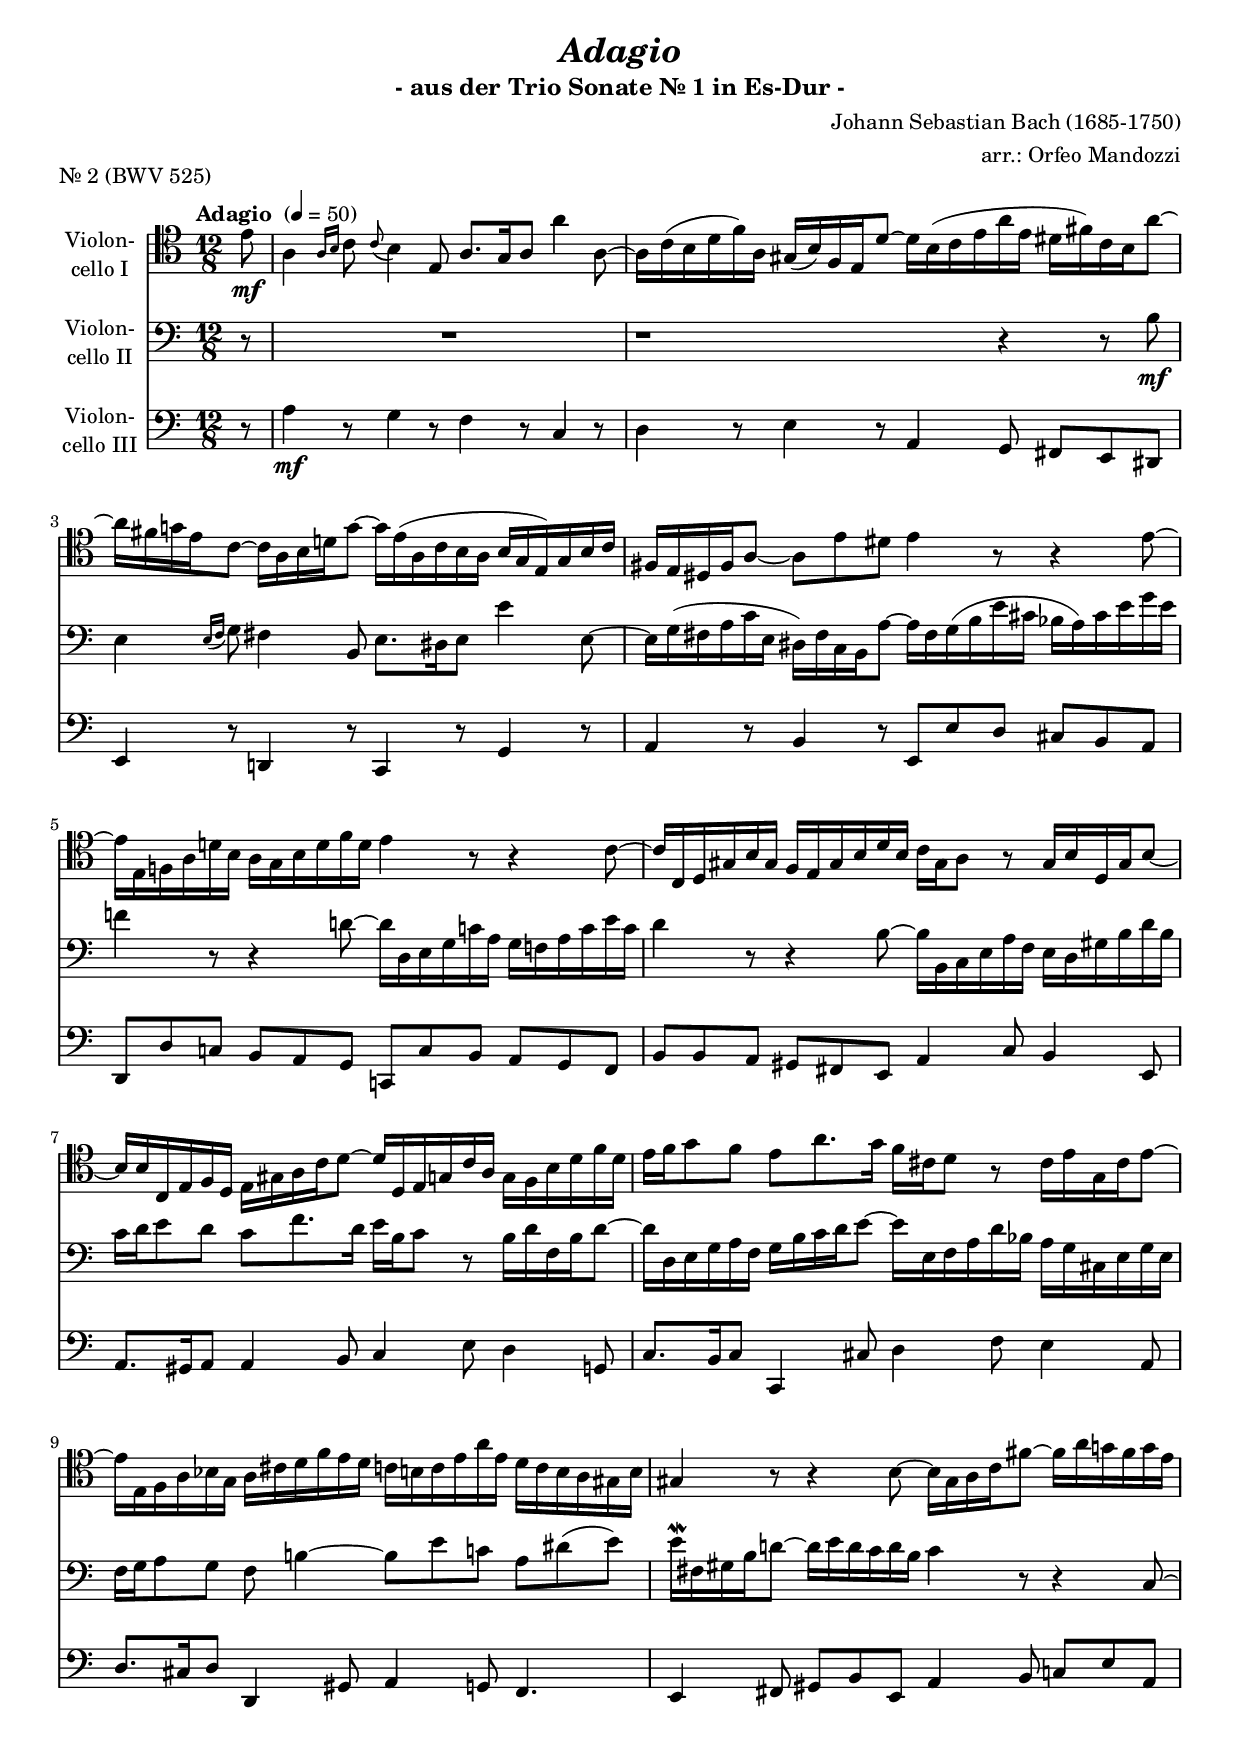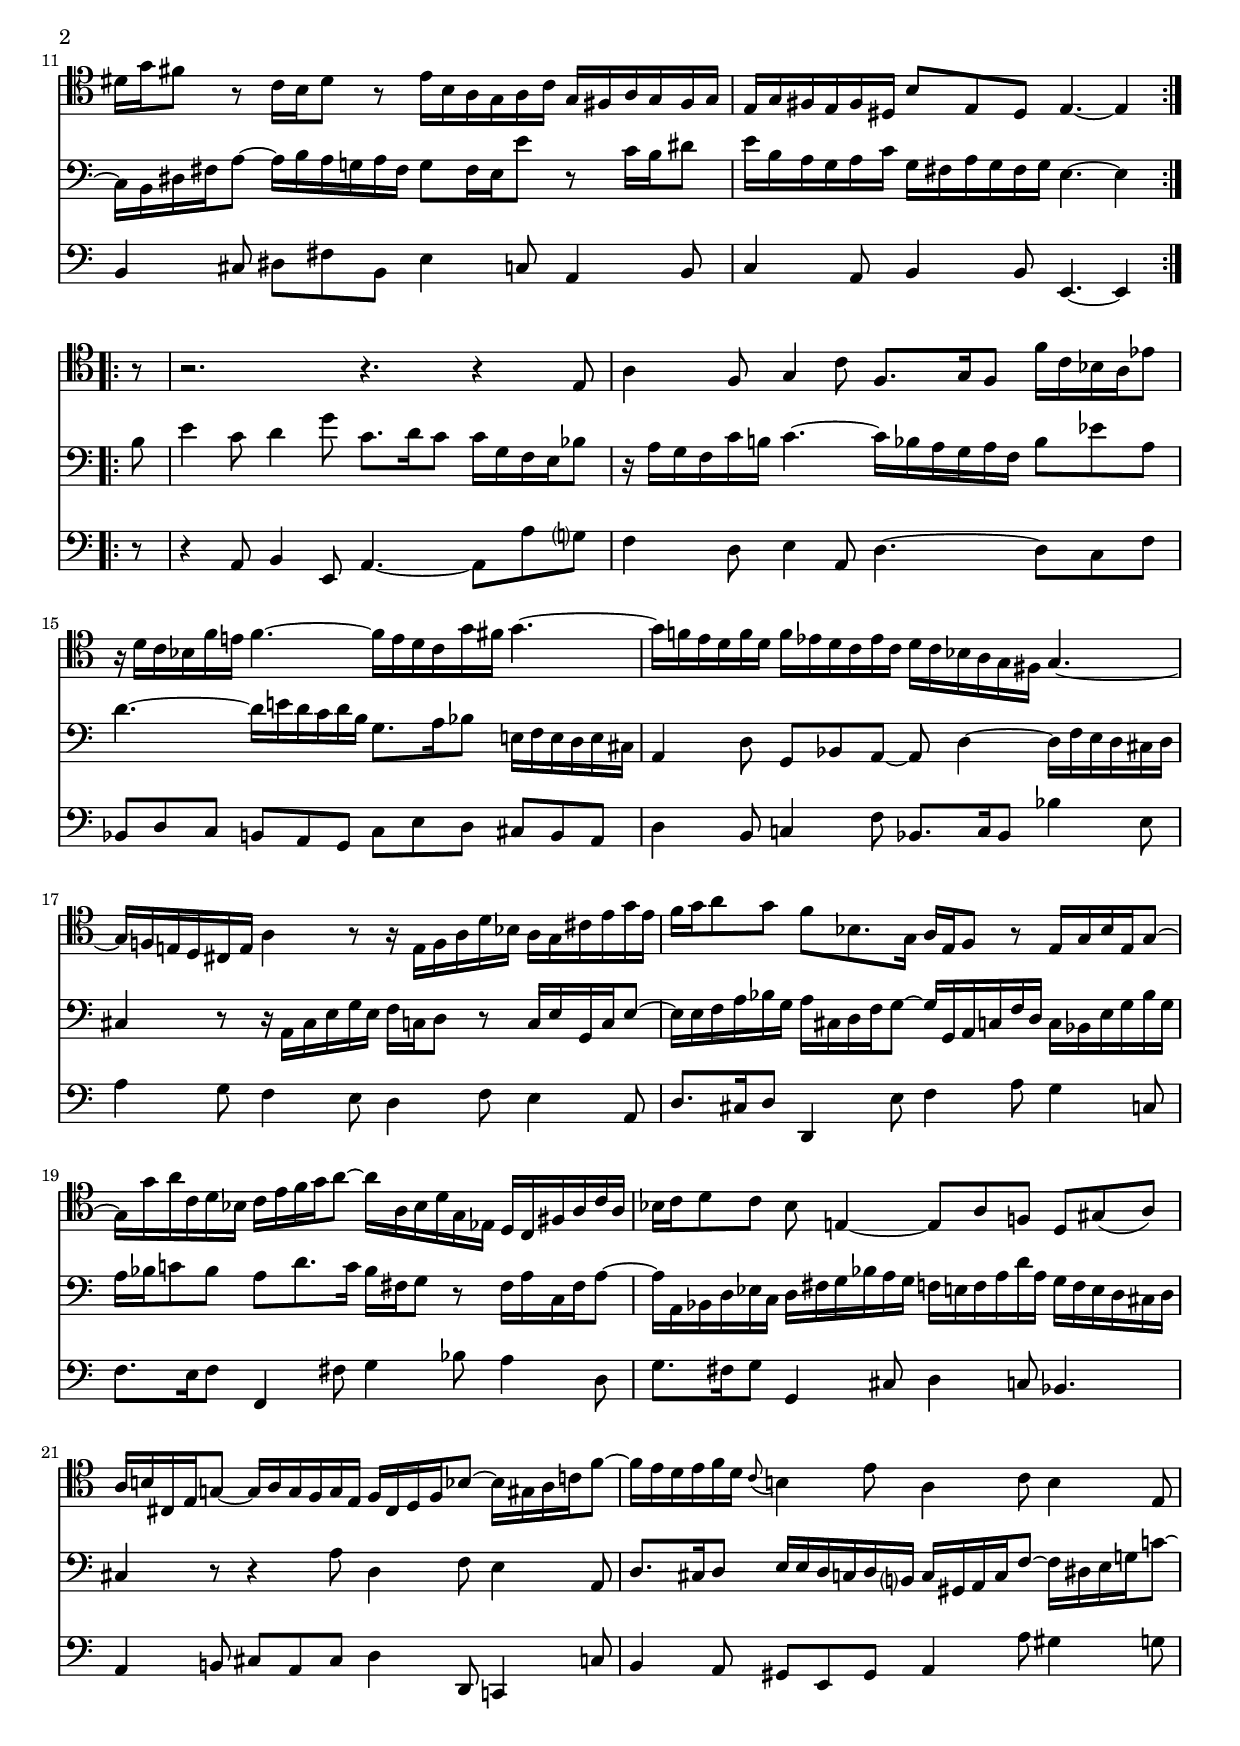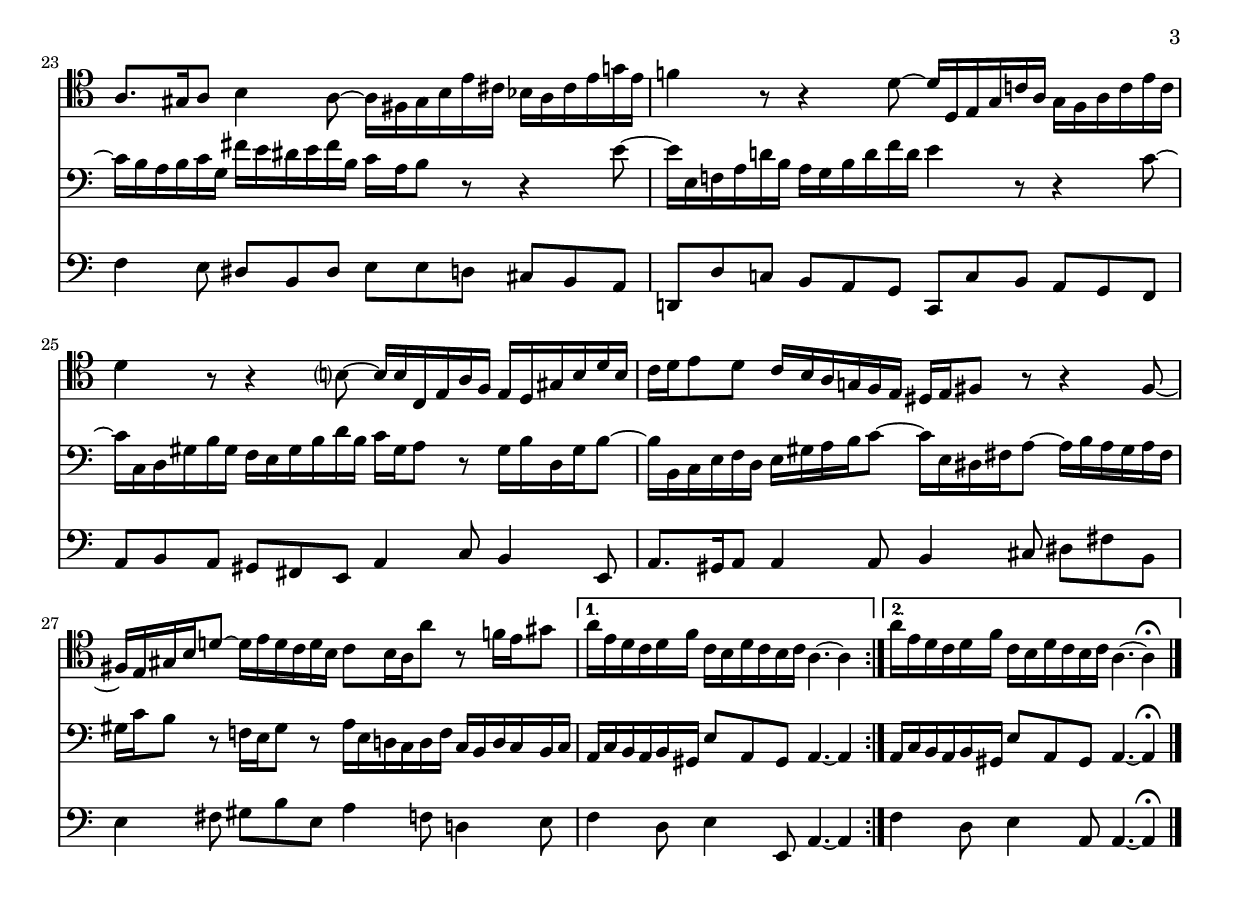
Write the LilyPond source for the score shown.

\version "2.14.2"
\include "deutsch.ly"

#(set-global-staff-size 18.45)

\header {
  title     = \markup \bold \italic "Adagio"
  subtitle  = "- aus der Trio Sonate Nr. 1 in Es-Dur -"
  composer  = "Johann Sebastian Bach (1685-1750)"
  arranger  = "arr.: Orfeo Mandozzi"
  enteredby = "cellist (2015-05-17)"
  piece     = "Nr. 2 (BWV 525)"
}

voiceconsts = {
  \key c \major
  \clef "bass"
  \time 12/8
  \tempo "Adagio " 4=50
  \numericTimeSignature
  \compressFullBarRests
  %\set tupletSpannerDuration = #(ly:make-moment 1 4)
}

%mist = "string ensemble 1"
%miba = "drawbar organ"
mist = "church organ"
miba = "church organ"

va = \relative c' {
  \voiceconsts
  \clef "tenor"
  
  \partial 8
  \repeat volta 2 {
    e8\mf
    a,4 \grace { a16[ h] } c8 \appoggiatura c h4 e,8 a8. g16 a8 a'4 a,8~
    a16 c( h d f) a, gis( h) f e d'8~ d16 h( c e a e dis fis) c h a'8~

    a16 fis g! e c8~ c16 a h d! g8~ g16 e( a, c h a h g e) g h c
    fis, e dis fis a8~ a e' dis e4 r8 r4 e8~

    e16 e, f! a d! h a g h d f d e4 r8 r4 c8~
    c16 c, d gis h gis f e gis h d h c gis a8 r gis16 h d, gis h8~

    h16 h c, e f d e gis a c d8~ d16 d, e g c a g f h d f d
    e f g8 f e a8. g16 f cis d8 r cis16 e g, cis e8~

    e16 e, f a b g a cis d f e d c h c e a e d c h a gis h
    gis4 r8 r4 h8~ h16 gis a c fis8~ fis16 a g! fis g e

    dis g fis8 r c16 h dis8 r e16 h a g a c g fis a g fis g
    e g fis e fis dis h'8 e, dis e4.~ e4
  }

  \repeat volta 2 {
    r8
    r2. r4. r4 e8

    a4 f8 g4 c8 f,8. g16 f8 f'16 c b a es'8
    r16 d c b f' e! f4.~ f16 e d c g' fis g4.~

    g16 f! e d f d f es d c es c d c b a g fis g4.~
    g16 f! e! d cis e a4 r8 r16 e f a d b a g cis e g e

    f g a8 g f b,8. g16 a e f8 r e16 g b e, g8~
    g16 g' a c, d b c e f g a8~ a16 a, b d g, es d c fis a c a

    b c d8 c b e,!4~ e8 a f! d gis( a)
    a16 h! cis, e g!8~ g16 a g f g e f cis d f b8~ b16 gis a c! f8~

    f16 e d e f d \appoggiatura c8 h!4 e8 a,4 c8 h4 e,8
    a8. gis16 a8 h4 a8~ a16 fis gis h e cis b a cis e g! e

    f!4 r8 r4 d8~ d16 d, e g c! a g f a c e c
    d4 r8 r4 h?8~ h16 h c, e a f e d gis h d h

    c d e8 d c16 h a g! f e dis e fis8 r r4 fis8~
    fis16 e gis h d!8~ d16 e d c d h c8 h16 a a'8 r f!16 e gis!8
  }
  \alternative {
    { a16 e d c d f c h d c h c a4.~ a4 }
    { \partial 1. a'16 e d c d f c h d c h c a4.~ a4\fermata }
  } \bar "|."
}

\include "v2.ily"
vc = \relative c' {
  \voiceconsts
  
  \partial 8
  \repeat volta 2 {
    r8
    a4\mf r8 g4 r8 f4 r8 c4 r8
    d4 r8 e4 r8 a,4 g8 fis e dis
    e4 r8 d!4 r8 c4 r8 g'4 r8

    a4 r8 h4 r8 e, e' d cis h a
    d, d' c! h a g c,! c' h a g f
    h h a gis fis e a4 c8 h4 e,8

    a8. gis16 a8 a4 h8 c4 e8 d4 g,!8
    c8. h16 c8 c,4 cis'8 d4 f8 e4 a,8
    d8. cis16 d8 d,4 gis8 a4 g8 f4.

    e4 fis8 gis h e, a4 h8 c! e a,
    h4 cis8 dis fis h, e4 c8 a4 h8
    c4 a8 h4 h8 e,4.~ e4
  }

  \repeat volta 2 {
    r8
    r4 a8 h4 e,8 a4.~ a8 a' g?
    f4 d8 e4 a,8 d4.~ d8 c f
    b, d c h a g c e d cis h a

    d4 h8 c!4 f8 b,8. c16 b8 b'4 e,8
    a4 g8 f4 e8 d4 f8 e4 a,8
    d8. cis16 d8 d,4 e'8 f4 a8 g4 c,8

    f8. e16 f8 f,4 fis'8 g4 b8 a4 d,8
    g8. fis16 g8 g,4 cis8 d4 c8 b4.
    a4 h!8 cis a cis d4 d,8 c!4 c'8

    h4 a8 gis e gis a4 a'8 gis4 g8
    f4 e8 dis h dis e e d cis h a
    d,! d' c! h a g c, c' h a g f

    a h a gis fis e a4 c8 h4 e,8
    a8. gis16 a8 a4 a8 h4 cis8 dis fis h,

    e4 fis8 gis h e, a4 f8 d!4 e8
  }
  \alternative {
    { f4 d8 e4 e,8 a4.~ a4 }
    { \partial 1. f'4 d8 e4 a,8 a4.~ a4\fermata }
  } \bar "|."
}


music = <<
      \new Staff {
        \set Staff.midiInstrument = \mist
        \set Staff.instrumentName = \markup \center-column { "Violon-" "cello I" }
        \transpose c c { \va }
      }

      \new Staff {
        \set Staff.midiInstrument = \mist
        \set Staff.instrumentName = \markup \center-column { "Violon-" "cello II" }
        \transpose c c { \vb }
      }

      \new Staff {
        \set Staff.midiInstrument = \miba
        \set Staff.instrumentName = \markup \center-column { "Violon-" "cello III" }
        \transpose c c { \vc }
      }
>>

\book {
  \score {
   \music
    \layout {}
  }

  \score {
    \unfoldRepeats \music

    \midi {
      \context {
        \Score
      }
    }
  }
}
